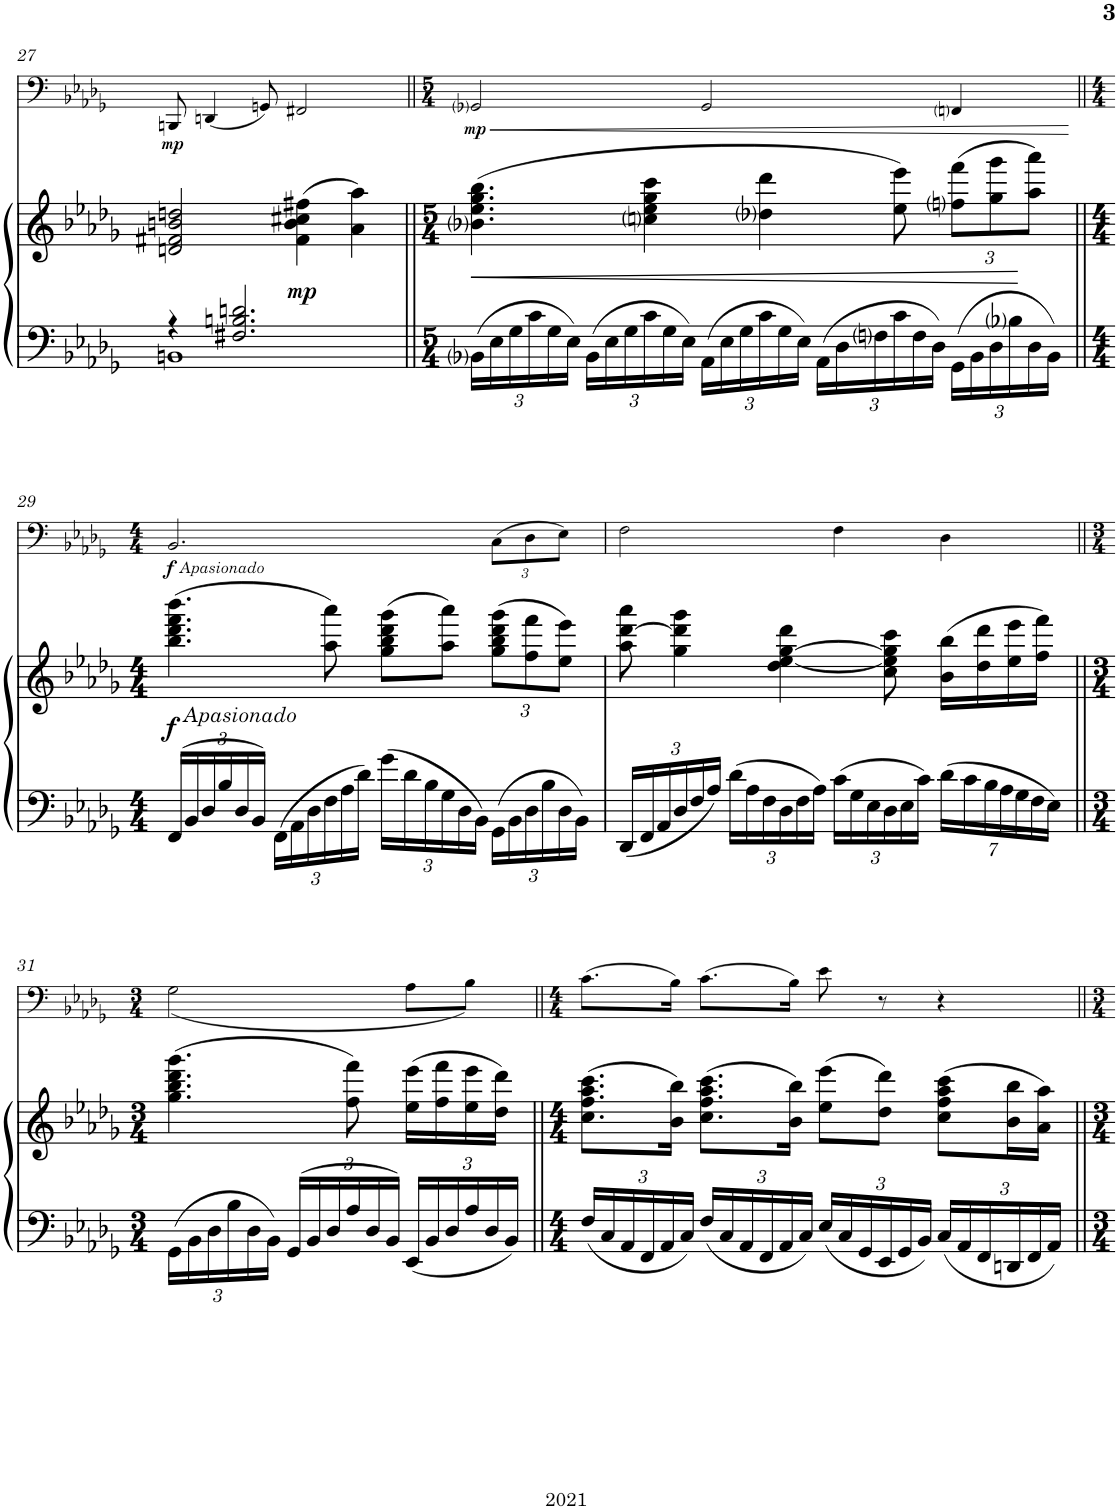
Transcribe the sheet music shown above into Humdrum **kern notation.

**kern	**kern	**dynam	**kern	**dynam
*part2	*part2	*part2	*part1	*part1
*staff3	*staff2	*staff2/3	*staff1	*staff1
*I"Piano	*	*	*I"Tuba	*
*I'Pno	*	*	*I'Tba	*
!!LO:PB:g=z
*clefF4	*clefG2	*	*clefF4	*
*k[b-e-a-d-g-]	*k[b-e-a-d-g-]	*	*k[b-e-a-d-g-]	*
*D-:	*D-:	*	*D-:	*
*M4/4	*M4/4	*	*M4/4	*
=27	=27	=27	=27	=27
*^	*	*	*	*
!	!	!	!	!	!LO:DY:b
4r	1BBn	2dn/ 2f#X/ 2bn/ 2ddn/	.	8BBBn/	mp
.	.	.	.	(<4DDn/	.
2.F#X/ 2.Bn/ 2.dn/	.	.	.	.	.
.	.	.	.	8GGn/)	.
!	!	!	!LO:DY:b	!	!
.	.	(>4f#\ 4b\ 4cc#X\ 4ff#X\	mp	2FF#X/	.
.	.	4a-\ 4aa-\)	.	.	.
*v	*v	*	*	*	*
=28||	=28||	=28||	=28||	=28||
*M5/4	*M5/4	*	*M5/4	*
*Xbrackettup	*	*	*	*
!	!	!LO:HP:b	!	!LO:HP:b
!	!	!	!	!LO:DY:n=1:b
24BB-i\LL	(>4.b-i\ 4.ee-\ 4.gg-\ 4.bb-\	<	2GG-i/	< mp
24E-\	.	.	.	.
24G-\	.	.	.	.
24c\	.	.	.	.
24G-\	.	.	.	.
24E-\JJ	.	.	.	.
24BB-\LL	.	.	.	.
24E-\	.	.	.	.
24G-\	.	.	.	.
24c\	4ccni\ 4ee-\ 4gg-\ 4ccc\	.	.	.
24G-\	.	.	.	.
24E-\JJ	.	.	.	.
24AA-\LL	.	.	2GG-/	.
24E-\	.	.	.	.
24G-\	.	.	.	.
24c\	4dd-i\ 4ddd-\	.	.	.
24G-\	.	.	.	.
24E-\JJ	.	.	.	.
24AA-\LL	.	.	.	.
24D-\	.	.	.	.
24Fni\	.	.	.	.
24c\	8ee-\ 8eee-\)	.	.	.
24F\	.	.	.	.
24D-\JJ	.	.	.	.
*	*Xbrackettup	*	*	*
24GG-\LL	(>12ffni\ 12fff\L	.	4FFni/	.
24BB-\	.	.	.	.
24D-\	12gg-\ 12ggg-\	.	.	.
24B-i\	.	.	.	.
24D-\	12aa-\ 12aaa-\J)	[	.	.
24BB-\JJ	.	.	.	.
.	.	.	.	[
!!LO:LB:g=z
=29||	=29||	=29||	=29||	=29||
*M4/4	*M4/4	*	*M4/4	*
!	!	!	!LO:TX:b:i:t=Apasionado	!
!	!LO:TX:b:i:t=Apasionado	!	!	!
!	!	!LO:DY:b	!	!LO:DY:b
24FF/LL	(>4.bb-\ 4.ddd-\ 4.fff\ 4.bbb-\	f	2.BB-/	f
24BB-/	.	.	.	.
24D-/	.	.	.	.
24B-/	.	.	.	.
24D-/	.	.	.	.
24BB-/JJ	.	.	.	.
24FF\LL	.	.	.	.
24AA-\	.	.	.	.
24D-\	.	.	.	.
24F\	8aa-\ 8aaa-\)	.	.	.
24A-\	.	.	.	.
24d-\JJ	.	.	.	.
24g-\LL	(>8gg-\ 8bb-\ 8ddd-\ 8ggg-\L	.	.	.
24d-\	.	.	.	.
24B-\	.	.	.	.
24G-\	8aa-\ 8aaa-\J)	.	.	.
24D-\	.	.	.	.
24BB-\JJ	.	.	.	.
*	*	*	*Xbrackettup	*
24GG-\LL	(>12gg-\ 12bb-\ 12ddd-\ 12ggg-\L	.	(>12C\L	.
24BB-\	.	.	.	.
24D-\	12ff\ 12fff\	.	12D-\	.
24B-\	.	.	.	.
24D-\	12ee-\ 12eee-\J)	.	12E-\J)	.
24BB-\JJ	.	.	.	.
=30	=30	=30	=30	=30
24DD-/LL	8aa-\ [8ddd-\ 8aaa-\	.	2F\	.
24FF/	.	.	.	.
24AA-/	.	.	.	.
24D-/	4gg-\ 4ddd-\] 4ggg-\	.	.	.
24F/	.	.	.	.
24A-/JJ	.	.	.	.
24d-\LL	.	.	.	.
24A-\	.	.	.	.
24F\	.	.	.	.
24D-\	4dd-\ [4ee-\ [4gg-\ 4ddd-\	.	.	.
24F\	.	.	.	.
24A-\JJ	.	.	.	.
24c\LL	.	.	4F\	.
24G-\	.	.	.	.
24E-\	.	.	.	.
24D-\	8cc\ 8ee-\] 8gg-\] 8ccc\	.	.	.
24E-\	.	.	.	.
24c\JJ	.	.	.	.
28d-\LL	(>16b-\ 16bb-\LL	.	4D-\	.
28c\	.	.	.	.
.	16dd-\ 16ddd-\	.	.	.
28B-\	.	.	.	.
28A-\	.	.	.	.
.	16ee-\ 16eee-\	.	.	.
28G-\	.	.	.	.
28F\	.	.	.	.
.	16ff\ 16fff\JJ)	.	.	.
28E-\JJ	.	.	.	.
!!LO:LB:g=z
=31||	=31||	=31||	=31||	=31||
*M3/4	*M3/4	*	*M3/4	*
24GG-\LL	(>4.gg-\ 4.bb-\ 4.ddd-\ 4.ggg-\	.	(<2G-\	.
24BB-\	.	.	.	.
24D-\	.	.	.	.
24B-\	.	.	.	.
24D-\	.	.	.	.
24BB-\JJ	.	.	.	.
24GG-/LL	.	.	.	.
24BB-/	.	.	.	.
24D-/	.	.	.	.
24A-/	8ff\ 8fff\)	.	.	.
24D-/	.	.	.	.
24BB-/JJ	.	.	.	.
24EE-/LL	(>16ee-\ 16eee-\LL	.	8A-\L	.
24BB-/	.	.	.	.
.	16ff\ 16fff\	.	.	.
24D-/	.	.	.	.
24A-/	16ee-\ 16eee-\	.	8B-\J)	.
24D-/	.	.	.	.
.	16dd-\ 16ddd-\JJ)	.	.	.
24BB-/JJ	.	.	.	.
=32||	=32||	=32||	=32||	=32||
*M4/4	*M4/4	*	*M4/4	*
24F/LL	(>8.cc\ 8.ff\ 8.aa-\ 8.ccc\L	.	(>8.c\L	.
24C/	.	.	.	.
24AA-/	.	.	.	.
24FF/	.	.	.	.
24AA-/	.	.	.	.
.	16b-\ 16bb-\Jk)	.	16B-\Jk)	.
24C/JJ	.	.	.	.
24F/LL	(>8.cc\ 8.ff\ 8.aa-\ 8.ccc\L	.	(>8.c\L	.
24C/	.	.	.	.
24AA-/	.	.	.	.
24FF/	.	.	.	.
24AA-/	.	.	.	.
.	16b-\ 16bb-\Jk)	.	16B-\Jk)	.
24C/JJ	.	.	.	.
24E-/LL	(>8ee-\ 8eee-\L	.	8e-\	.
24C/	.	.	.	.
24GG-/	.	.	.	.
24EE-/	8dd-\ 8ddd-\J)	.	8r	.
24GG-/	.	.	.	.
24BB-/JJ	.	.	.	.
24C/LL	(>8cc\ 8ff\ 8aa-\ 8ccc\L	.	4r	.
24AA-/	.	.	.	.
24FF/	.	.	.	.
24DDn/	16b-\ 16bb-\L	.	.	.
24FF/	.	.	.	.
.	16a-\ 16aa-\JJ)	.	.	.
24AA-/JJ	.	.	.	.
=||	=||	=||	=||	=||
*-	*-	*-	*-	*-
